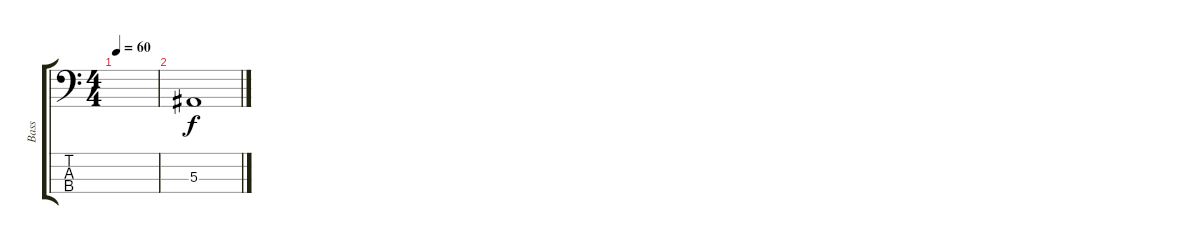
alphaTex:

\track ("Bass" "Bass") {instrument electricbasspick}
\staff {score tabs}
\tuning (Eb2 Bb1 F1 C1) {hide}
\ts (4 4)
\tempo 60
\clef f4
\ks c
|
5.3.1
